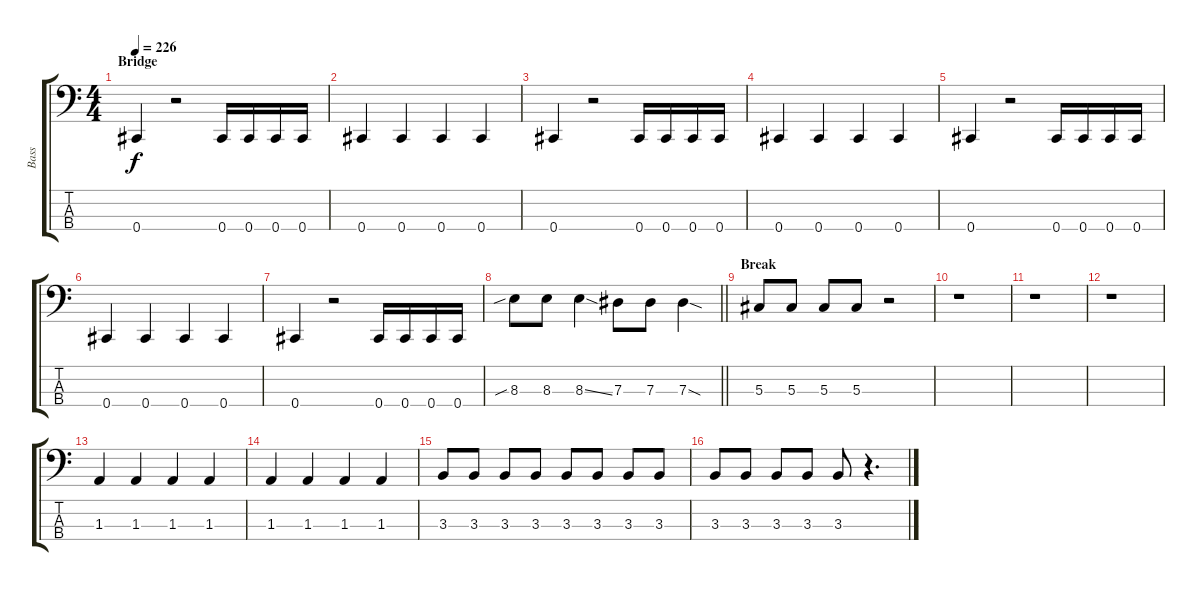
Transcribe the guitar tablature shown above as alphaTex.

\track ("Bass" "Bass") {instrument electricbassfinger}
\staff {score tabs}
\tuning (Gb2 Db2 Ab1 Db1) {hide}
\ts (4 4)
\section ("" "Bridge")
\tempo 226
\clef f4
\ks c
0.4.4{dy f} r.2 0.4.16 0.4.16 0.4.16 0.4.16 |
0.4.4 0.4.4 0.4.4 0.4.4 |
0.4.4 r.2 0.4.16 0.4.16 0.4.16 0.4.16 |
0.4.4 0.4.4 0.4.4 0.4.4 |
0.4.4 r.2 0.4.16 0.4.16 0.4.16 0.4.16 |
0.4.4 0.4.4 0.4.4 0.4.4 |
0.4.4 r.2 0.4.16 0.4.16 0.4.16 0.4.16 |
\barLineRight lightlight
8.3{sib}.8 8.3.8 8.3{ss}.4 7.3.8 7.3.8 7.3{sod}.4 |
\section ("" "Break")
5.3.8 5.3.8 5.3.8 5.3.8 r.2 |
r.1 |
r.1 |
r.1 |
1.3.4 1.3.4 1.3.4 1.3.4 |
1.3.4 1.3.4 1.3.4 1.3.4 |
3.3.8 3.3.8 3.3.8 3.3.8 3.3.8 3.3.8 3.3.8 3.3.8 |
3.3.8 3.3.8 3.3.8 3.3.8 3.3.8 r.4{d}
